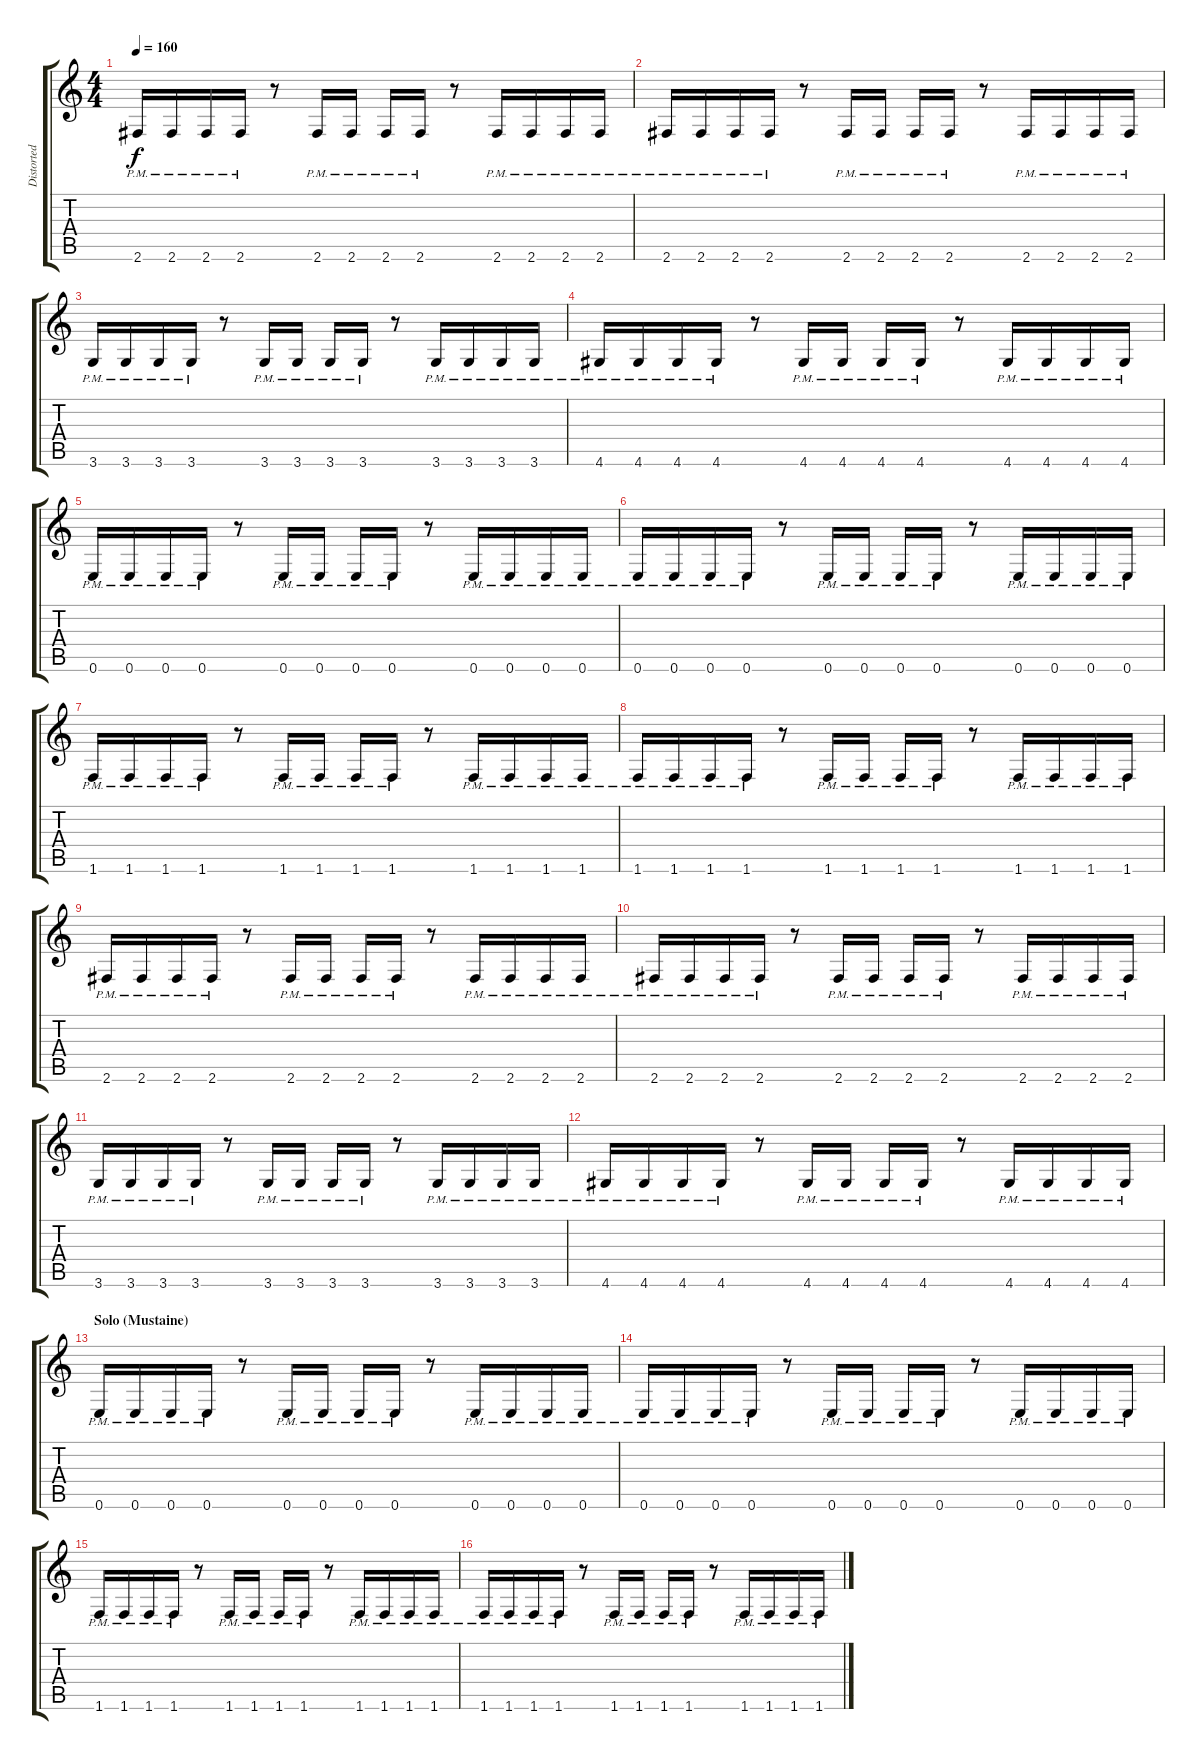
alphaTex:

\track ("Distorted Rhythm Guitar (L)" "Distorted ") {instrument distortionguitar}
\staff {score tabs}
\tuning (E4 B3 G3 D3 A2 E2) {hide}
\ts (4 4)
\tempo 160
\clef g2
\ks c
2.6{pm}.16{dy f} 2.6{pm}.16 2.6{pm}.16 2.6{pm}.16 r.8 2.6{pm}.16 2.6{pm}.16 2.6{pm}.16 2.6{pm}.16 r.8 2.6{pm}.16 2.6{pm}.16 2.6{pm}.16 2.6{pm}.16 |
2.6{pm}.16 2.6{pm}.16 2.6{pm}.16 2.6{pm}.16 r.8 2.6{pm}.16 2.6{pm}.16 2.6{pm}.16 2.6{pm}.16 r.8 2.6{pm}.16 2.6{pm}.16 2.6{pm}.16 2.6{pm}.16 |
3.6{pm}.16 3.6{pm}.16 3.6{pm}.16 3.6{pm}.16 r.8 3.6{pm}.16 3.6{pm}.16 3.6{pm}.16 3.6{pm}.16 r.8 3.6{pm}.16 3.6{pm}.16 3.6{pm}.16 3.6{pm}.16 |
4.6{pm}.16 4.6{pm}.16 4.6{pm}.16 4.6{pm}.16 r.8 4.6{pm}.16 4.6{pm}.16 4.6{pm}.16 4.6{pm}.16 r.8 4.6{pm}.16 4.6{pm}.16 4.6{pm}.16 4.6{pm}.16 |
0.6{pm}.16 0.6{pm}.16 0.6{pm}.16 0.6{pm}.16 r.8 0.6{pm}.16 0.6{pm}.16 0.6{pm}.16 0.6{pm}.16 r.8 0.6{pm}.16 0.6{pm}.16 0.6{pm}.16 0.6{pm}.16 |
0.6{pm}.16 0.6{pm}.16 0.6{pm}.16 0.6{pm}.16 r.8 0.6{pm}.16 0.6{pm}.16 0.6{pm}.16 0.6{pm}.16 r.8 0.6{pm}.16 0.6{pm}.16 0.6{pm}.16 0.6{pm}.16 |
1.6{pm}.16 1.6{pm}.16 1.6{pm}.16 1.6{pm}.16 r.8 1.6{pm}.16 1.6{pm}.16 1.6{pm}.16 1.6{pm}.16 r.8 1.6{pm}.16 1.6{pm}.16 1.6{pm}.16 1.6{pm}.16 |
1.6{pm}.16 1.6{pm}.16 1.6{pm}.16 1.6{pm}.16 r.8 1.6{pm}.16 1.6{pm}.16 1.6{pm}.16 1.6{pm}.16 r.8 1.6{pm}.16 1.6{pm}.16 1.6{pm}.16 1.6{pm}.16 |
2.6{pm}.16 2.6{pm}.16 2.6{pm}.16 2.6{pm}.16 r.8 2.6{pm}.16 2.6{pm}.16 2.6{pm}.16 2.6{pm}.16 r.8 2.6{pm}.16 2.6{pm}.16 2.6{pm}.16 2.6{pm}.16 |
2.6{pm}.16 2.6{pm}.16 2.6{pm}.16 2.6{pm}.16 r.8 2.6{pm}.16 2.6{pm}.16 2.6{pm}.16 2.6{pm}.16 r.8 2.6{pm}.16 2.6{pm}.16 2.6{pm}.16 2.6{pm}.16 |
3.6{pm}.16 3.6{pm}.16 3.6{pm}.16 3.6{pm}.16 r.8 3.6{pm}.16 3.6{pm}.16 3.6{pm}.16 3.6{pm}.16 r.8 3.6{pm}.16 3.6{pm}.16 3.6{pm}.16 3.6{pm}.16 |
4.6{pm}.16 4.6{pm}.16 4.6{pm}.16 4.6{pm}.16 r.8 4.6{pm}.16 4.6{pm}.16 4.6{pm}.16 4.6{pm}.16 r.8 4.6{pm}.16 4.6{pm}.16 4.6{pm}.16 4.6{pm}.16 |
\section ("" "Solo (Mustaine)")
0.6{pm}.16 0.6{pm}.16 0.6{pm}.16 0.6{pm}.16 r.8 0.6{pm}.16 0.6{pm}.16 0.6{pm}.16 0.6{pm}.16 r.8 0.6{pm}.16 0.6{pm}.16 0.6{pm}.16 0.6{pm}.16 |
0.6{pm}.16 0.6{pm}.16 0.6{pm}.16 0.6{pm}.16 r.8 0.6{pm}.16 0.6{pm}.16 0.6{pm}.16 0.6{pm}.16 r.8 0.6{pm}.16 0.6{pm}.16 0.6{pm}.16 0.6{pm}.16 |
1.6{pm}.16 1.6{pm}.16 1.6{pm}.16 1.6{pm}.16 r.8 1.6{pm}.16 1.6{pm}.16 1.6{pm}.16 1.6{pm}.16 r.8 1.6{pm}.16 1.6{pm}.16 1.6{pm}.16 1.6{pm}.16 |
1.6{pm}.16 1.6{pm}.16 1.6{pm}.16 1.6{pm}.16 r.8 1.6{pm}.16 1.6{pm}.16 1.6{pm}.16 1.6{pm}.16 r.8 1.6{pm}.16 1.6{pm}.16 1.6{pm}.16 1.6{pm}.16
